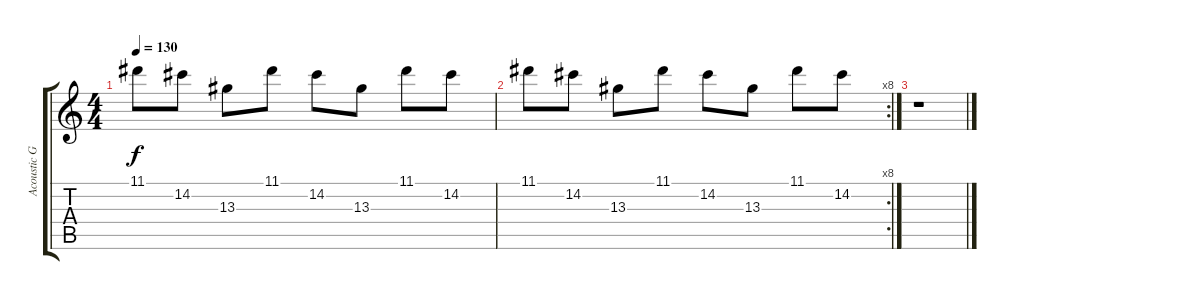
\track ("Acoustic Guitar 2" "Acoustic G") {instrument acousticguitarsteel}
\staff {score tabs}
\tuning (E4 B3 G3 D3 A2 E2) {hide}
\ts (4 4)
\tempo 130
\clef g2
\ks c
11.1.8{dy f} 14.2.8 13.3.8 11.1.8 14.2.8 13.3.8 11.1.8 14.2.8 |
\rc 8
11.1.8 14.2.8 13.3.8 11.1.8 14.2.8 13.3.8 11.1.8 14.2.8 |
r.1
